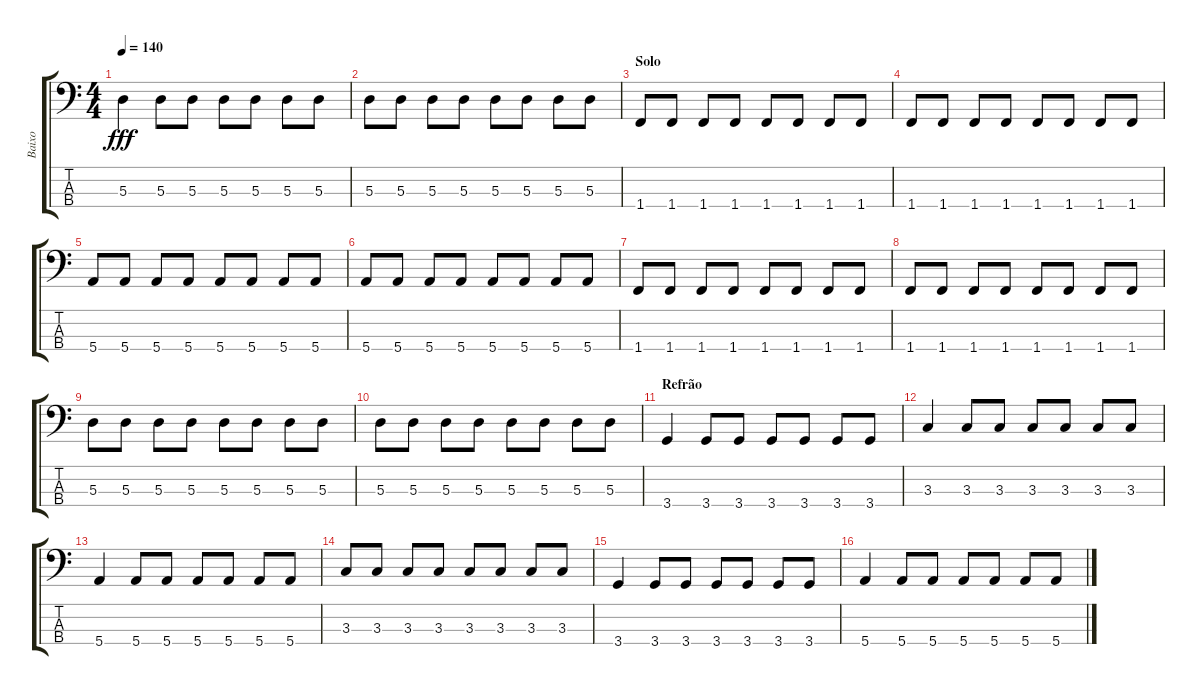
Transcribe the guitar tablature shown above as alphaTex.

\track ("Baixo" "Baixo") {instrument electricbassfinger}
\staff {score tabs}
\tuning (G2 D2 A1 E1) {hide}
\ts (4 4)
\tempo 140
\clef f4
\ks c
5.3.4{dy fff} 5.3.8 5.3.8 5.3.8 5.3.8 5.3.8 5.3.8 |
5.3.8 5.3.8 5.3.8 5.3.8 5.3.8 5.3.8 5.3.8 5.3.8 |
\section ("" "Solo")
1.4.8 1.4.8 1.4.8 1.4.8 1.4.8 1.4.8 1.4.8 1.4.8 |
1.4.8 1.4.8 1.4.8 1.4.8 1.4.8 1.4.8 1.4.8 1.4.8 |
5.4.8 5.4.8 5.4.8 5.4.8 5.4.8 5.4.8 5.4.8 5.4.8 |
5.4.8 5.4.8 5.4.8 5.4.8 5.4.8 5.4.8 5.4.8 5.4.8 |
1.4.8 1.4.8 1.4.8 1.4.8 1.4.8 1.4.8 1.4.8 1.4.8 |
1.4.8 1.4.8 1.4.8 1.4.8 1.4.8 1.4.8 1.4.8 1.4.8 |
5.3.8 5.3.8 5.3.8 5.3.8 5.3.8 5.3.8 5.3.8 5.3.8 |
5.3.8 5.3.8 5.3.8 5.3.8 5.3.8 5.3.8 5.3.8 5.3.8 |
\section ("" "Refrão")
3.4.4 3.4.8 3.4.8 3.4.8 3.4.8 3.4.8 3.4.8 |
3.3.4 3.3.8 3.3.8 3.3.8 3.3.8 3.3.8 3.3.8 |
5.4.4 5.4.8 5.4.8 5.4.8 5.4.8 5.4.8 5.4.8 |
3.3.8 3.3.8 3.3.8 3.3.8 3.3.8 3.3.8 3.3.8 3.3.8 |
3.4.4 3.4.8 3.4.8 3.4.8 3.4.8 3.4.8 3.4.8 |
5.4.4 5.4.8 5.4.8 5.4.8 5.4.8 5.4.8 5.4.8
